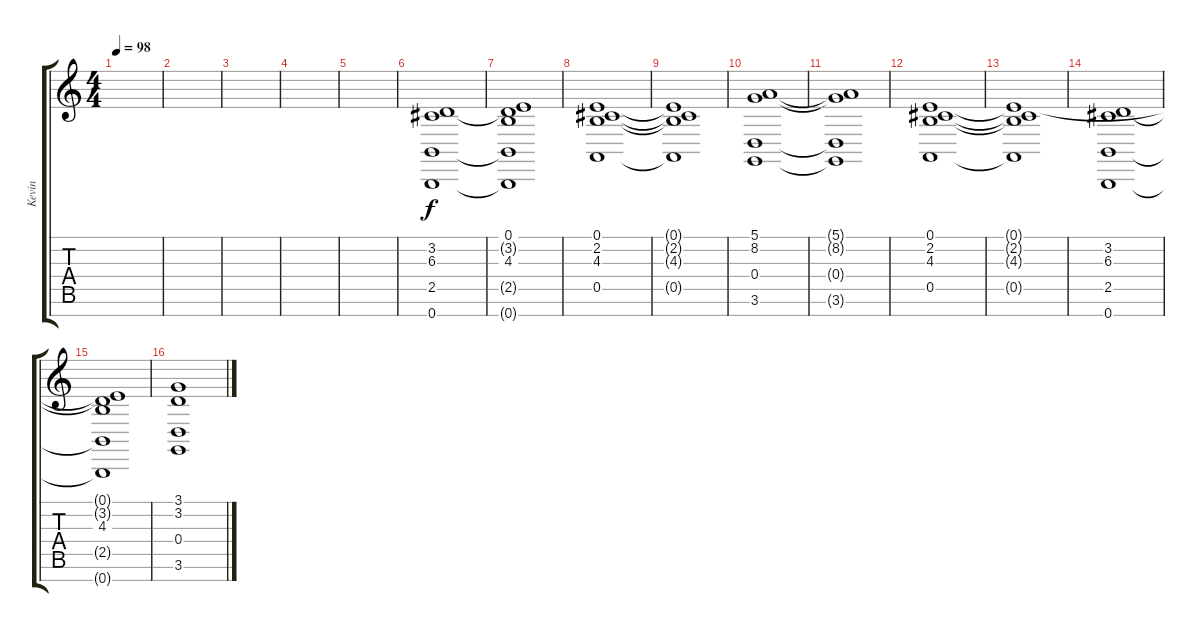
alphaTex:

\track ("Kevin" "Kevin") {instrument harmonica}
\staff {score tabs}
\tuning (E4 B3 G3 D3 A2 E2 B1) {hide}
\ts (4 4)
\tempo 98
\clef g2
\ks c
|
|
|
|
|
(3.2 6.3 2.5 0.7).1{volume 8 instrument pad2warm} |
(0.1 3.2{t} 4.3 2.5{t} 0.7{t}).1 |
(0.1 2.2 4.3 0.5).1 |
(0.1{t} 2.2{t} 4.3{t} 0.5{t}).1 |
(5.1 8.2 0.4 3.6).1 |
(5.1{t} 8.2{t} 0.4{t} 3.6{t}).1 |
(0.1 2.2 4.3 0.5).1 |
(0.1{t} 2.2{t} 4.3{t} 0.5{t}).1 |
(3.2 6.3 2.5 0.7).1{volume 8 instrument pad2warm} |
(0.1{t} 3.2{t} 4.3 2.5{t} 0.7{t}).1 |
(3.1 3.2 0.4 3.6).1
